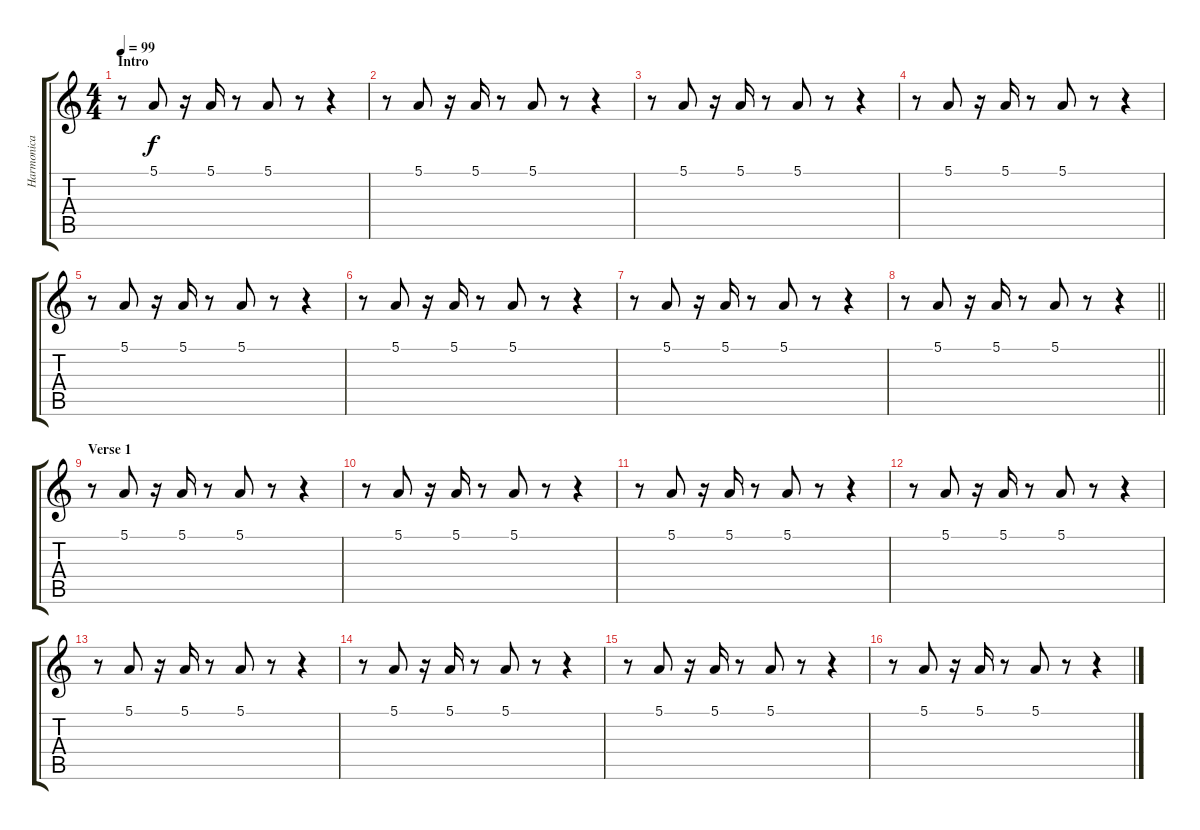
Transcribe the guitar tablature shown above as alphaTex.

\track ("Harmonica" "Harmonica") {instrument harmonica}
\staff {score tabs}
\tuning (E4 B3 G3 D3 A2 E2) {hide}
\ts (4 4)
\section ("" "Intro")
\tempo 99
\clef g2
\ks c
r.8{dy f instrument harmonica} 5.1.8 r.16 5.1.16 r.8 5.1.8 r.8 r.4 |
r.8 5.1.8 r.16 5.1.16 r.8 5.1.8 r.8 r.4 |
r.8 5.1.8 r.16 5.1.16 r.8 5.1.8 r.8 r.4 |
r.8 5.1.8 r.16 5.1.16 r.8 5.1.8 r.8 r.4 |
r.8 5.1.8 r.16 5.1.16 r.8 5.1.8 r.8 r.4 |
r.8 5.1.8 r.16 5.1.16 r.8 5.1.8 r.8 r.4 |
r.8 5.1.8 r.16 5.1.16 r.8 5.1.8 r.8 r.4 |
\barLineRight lightlight
r.8 5.1.8 r.16 5.1.16 r.8 5.1.8 r.8 r.4 |
\section ("" "Verse 1")
r.8 5.1.8 r.16 5.1.16 r.8 5.1.8 r.8 r.4 |
r.8 5.1.8 r.16 5.1.16 r.8 5.1.8 r.8 r.4 |
r.8 5.1.8 r.16 5.1.16 r.8 5.1.8 r.8 r.4 |
r.8 5.1.8 r.16 5.1.16 r.8 5.1.8 r.8 r.4 |
r.8 5.1.8 r.16 5.1.16 r.8 5.1.8 r.8 r.4 |
r.8 5.1.8 r.16 5.1.16 r.8 5.1.8 r.8 r.4 |
r.8 5.1.8 r.16 5.1.16 r.8 5.1.8 r.8 r.4 |
r.8 5.1.8 r.16 5.1.16 r.8 5.1.8 r.8 r.4
